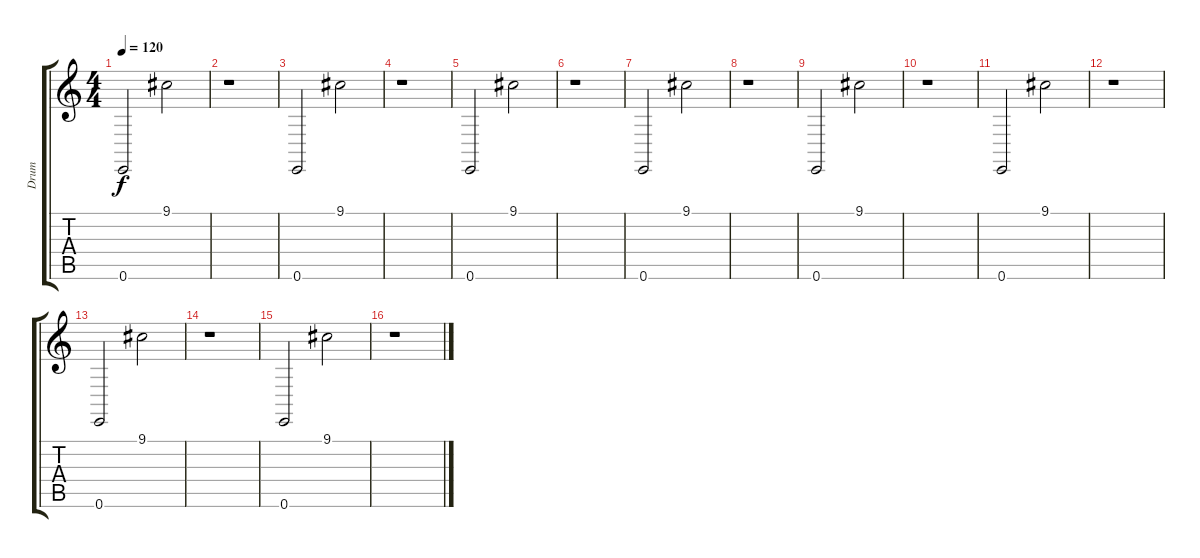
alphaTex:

\track ("Drum" "Drum") {instrument synthdrum}
\staff {score tabs}
\tuning (E4 B3 G3 D3 A2 E2) {hide}
\ts (4 4)
\tempo 120
\clef g2
\ks c
0.6.2{dy f} 9.1.2 |
r.1 |
0.6.2 9.1.2 |
r.1 |
0.6.2 9.1.2 |
r.1 |
0.6.2 9.1.2 |
r.1 |
0.6.2 9.1.2 |
r.1 |
0.6.2 9.1.2 |
r.1 |
0.6.2 9.1.2 |
r.1 |
0.6.2 9.1.2 |
r.1
